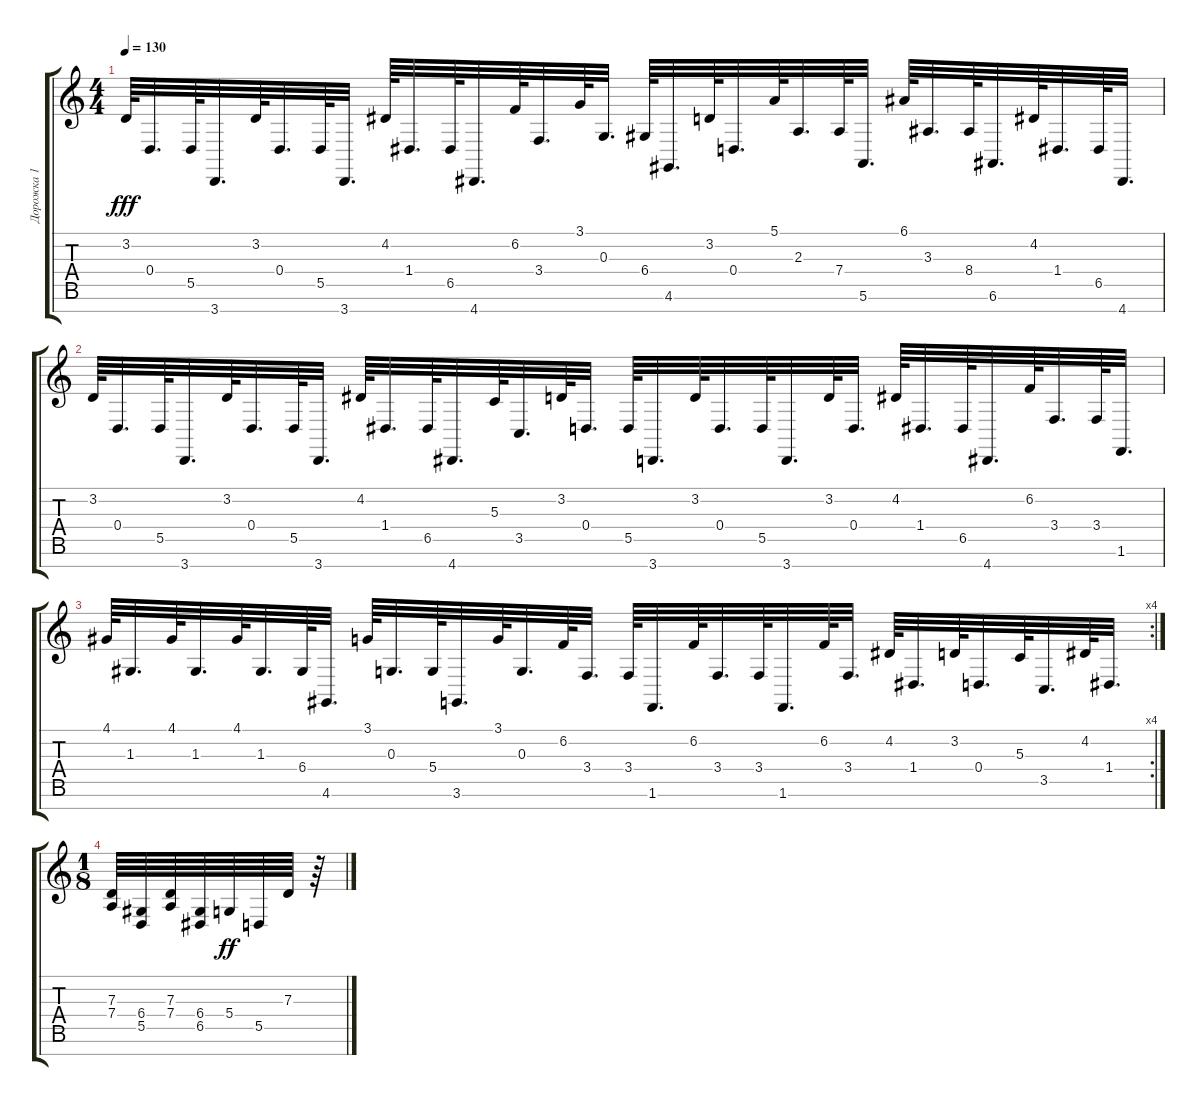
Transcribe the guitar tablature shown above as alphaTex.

\track ("Дорожка 1" "Дорожка 1") {instrument lead1square}
\staff {score tabs}
\tuning (E4 B3 G3 D3 A2 E2 B1) {hide}
\ts (4 4)
\tempo 130
\clef g2
\ks c
3.2.64{dy fff} 0.4.32{d} 5.5.64 3.7.32{d} 3.2.64 0.4.32{d} 5.5.64 3.7.32{d} 4.2.64 1.4.32{d} 6.5.64 4.7.32{d} 6.2.64 3.4.32{d} 3.1.64 0.3.32{d} 6.4.64 4.6.32{d} 3.2.64 0.4.32{d} 5.1.64 2.3.32{d} 7.4.64 5.6.32{d} 6.1.64 3.3.32{d} 8.4.64 6.6.32{d} 4.2.64 1.4.32{d} 6.5.64 4.7.32{d} |
3.2.64 0.4.32{d} 5.5.64 3.7.32{d} 3.2.64 0.4.32{d} 5.5.64 3.7.32{d} 4.2.64 1.4.32{d} 6.5.64 4.7.32{d} 5.3.64 3.5.32{d} 3.2.64 0.4.32{d} 5.5.64 3.7.32{d} 3.2.64 0.4.32{d} 5.5.64 3.7.32{d} 3.2.64 0.4.32{d} 4.2.64 1.4.32{d} 6.5.64 4.7.32{d} 6.2.64 3.4.32{d} 3.4.64 1.6.32{d} |
\rc 4
4.1.64 1.3.32{d} 4.1.64 1.3.32{d} 4.1.64 1.3.32{d} 6.4.64 4.6.32{d} 3.1.64 0.3.32{d} 5.4.64 3.6.32{d} 3.1.64 0.3.32{d} 6.2.64 3.4.32{d} 3.4.64 1.6.32{d} 6.2.64 3.4.32{d} 3.4.64 1.6.32{d} 6.2.64 3.4.32{d} 4.2.64 1.4.32{d} 3.2.64 0.4.32{d} 5.3.64 3.5.32{d} 4.2.64 1.4.32{d} |
\ts (1 8)
(7.3 7.4).64 (6.4 5.5).64 (7.3 7.4).64 (6.4 6.5).64 5.4.64{dy ff} 5.5.64 7.3.64 r.64
